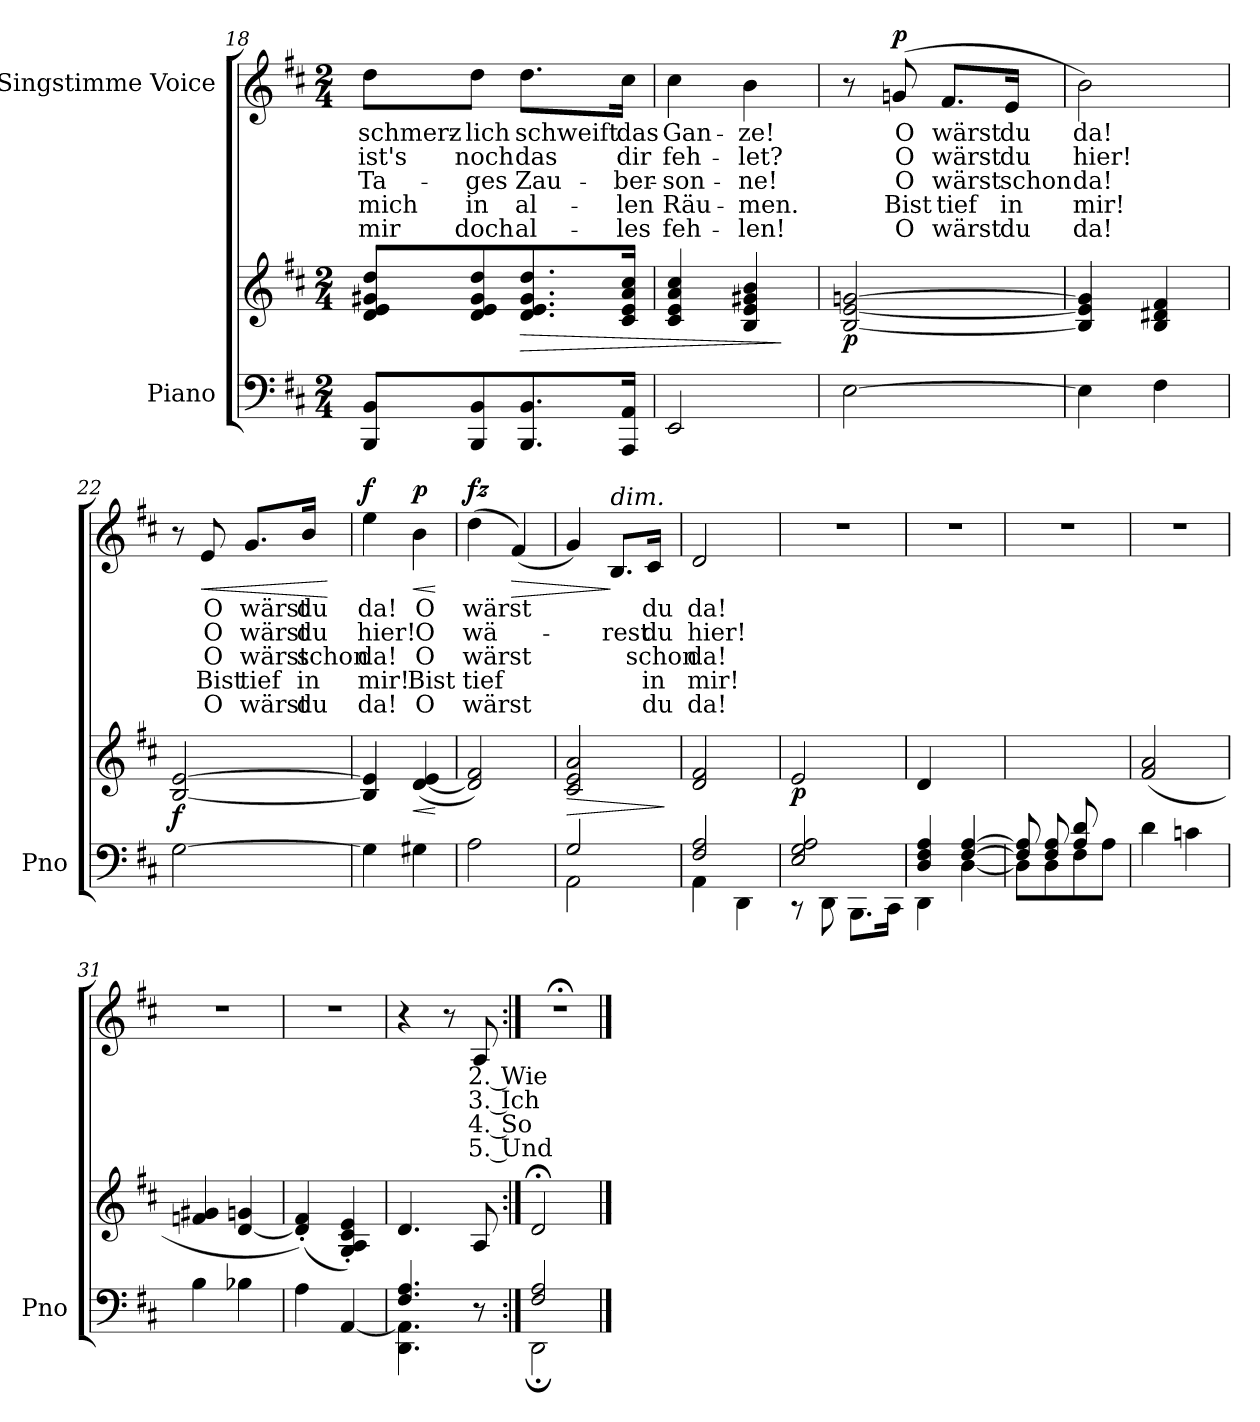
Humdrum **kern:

**kern	**kern	**dynam	**kern	**text	**text	**text	**text	**text	**dynam
*part2	*part2	*part2	*part1	*part1	*part1	*part1	*part1	*part1	*part1
*staff3	*staff2	*staff2/3	*staff1	*staff1	*staff1	*staff1	*staff1	*staff1	*staff1
*I"Piano	*	*	*I"Singstimme  Voice	*	*	*	*	*	*
*I'Pno	*	*	*	*	*	*	*	*	*
*clefF4	*clefG2	*	*clefG2	*	*	*	*	*	*
*k[f#c#]	*k[f#c#]	*	*k[f#c#]	*	*	*	*	*	*
*M2/4	*M2/4	*	*M2/4	*	*	*	*	*	*
=18	=18	=18	=18	=18	=18	=18	=18	=18	=18
!	!	!	!	!LO:LY:b	!LO:LY:b	!LO:LY:b	!LO:LY:b	!LO:LY:b	!
8BBB/ 8BB/L	8d/ 8e/ 8g#X/ 8dd/L	.	8dd\L	schmerz-	ist's	Ta-	mich	mir	.
!	!	!	!	!LO:LY:b	!LO:LY:b	!LO:LY:b	!LO:LY:b	!LO:LY:b	!
8BBB/ 8BB/	8d/ 8e/ 8g#/ 8dd/	.	8dd\J	-lich	noch	-ges	in	doch	.
!	!	!LO:HP:b	!	!LO:LY:b	!LO:LY:b	!LO:LY:b	!LO:LY:b	!LO:LY:b	!
8.BBB/ 8.BB/	8.d/ 8.e/ 8.g#/ 8.dd/	>	8.dd\L	schweift	das	Zau-	al-	al-	.
!	!	!	!	!LO:LY:b	!LO:LY:b	!LO:LY:b	!LO:LY:b	!LO:LY:b	!
16AAA/ 16AA/Jk	16c#/ 16e/ 16a/ 16cc#/Jk	.	16cc#\Jk	das	dir	-ber-	-len	-les	.
=19	=19	=19	=19	=19	=19	=19	=19	=19	=19
!	!	!	!	!LO:LY:b	!LO:LY:b	!LO:LY:b	!LO:LY:b	!LO:LY:b	!
2EE/	4c#/ 4e/ 4a/ 4cc#/	.	4cc#\	Gan-	feh-	-son-	Räu-	feh-	.
!	!	!	!	!LO:LY:b	!LO:LY:b	!LO:LY:b	!LO:LY:b	!LO:LY:b	!
.	4B/ 4e/ 4g#X/ 4b/	.	4b\	-ze!	-let?	-ne!	-men.	-len!	.
.	.	]	.	.	.	.	.	.	.
=20	=20	=20	=20	=20	=20	=20	=20	=20	=20
!	!	!LO:DY:b	!	!	!	!	!	!	!
[2E\	[2B/ [2e/ [2gn/	p	8r	.	.	.	.	.	.
!	!	!	!	!LO:LY:b	!LO:LY:b	!LO:LY:b	!LO:LY:b	!LO:LY:b	!LO:DY:a
.	.	.	(>8gn/	O	O	O	Bist	O	p
!	!	!	!	!LO:LY:b	!LO:LY:b	!LO:LY:b	!LO:LY:b	!LO:LY:b	!
.	.	.	8.f#/L	wärst	wärst	wärst	tief	wärst	.
!	!	!	!	!LO:LY:b	!LO:LY:b	!LO:LY:b	!LO:LY:b	!LO:LY:b	!
.	.	.	16e/Jk	du	du	schon	in	du	.
!!LO:LB:g=z
=21	=21	=21	=21	=21	=21	=21	=21	=21	=21
!	!	!	!	!LO:LY:b	!LO:LY:b	!LO:LY:b	!LO:LY:b	!LO:LY:b	!
4E\]	4B/] 4e/] 4g/]	.	2b\)	da!	hier!	da!	mir!	da!	.
4F#\	4B/ 4d#X/ 4f#/	.	.	.	.	.	.	.	.
=22	=22	=22	=22	=22	=22	=22	=22	=22	=22
!	!	!LO:DY:b	!	!	!	!	!	!	!
[2G\	[2B/ [2e/	f	8r	.	.	.	.	.	.
!	!	!	!	!LO:LY:b	!LO:LY:b	!LO:LY:b	!LO:LY:b	!LO:LY:b	!LO:HP:b
.	.	.	8e/	O	O	O	Bist	O	<
!	!	!	!	!LO:LY:b	!LO:LY:b	!LO:LY:b	!LO:LY:b	!LO:LY:b	!
.	.	.	8.g/L	wärst	wärst	wärst	tief	wärst	.
!	!	!	!	!LO:LY:b	!LO:LY:b	!LO:LY:b	!LO:LY:b	!LO:LY:b	!
.	.	.	16b/Jk	du	du	schon	in	du	.
.	.	.	.	.	.	.	.	.	[
=23	=23	=23	=23	=23	=23	=23	=23	=23	=23
!	!	!	!	!LO:LY:b	!LO:LY:b	!LO:LY:b	!LO:LY:b	!LO:LY:b	!LO:DY:a
4G\]	4B/] 4e/]	.	4ee\	da!	hier!	da!	mir!	da!	f
!	!	!LO:HP:b	!	!LO:LY:b	!LO:LY:b	!LO:LY:b	!LO:LY:b	!LO:LY:b	!LO:HP:b
!	!	!	!	!	!	!	!	!	!LO:DY:n=1:a
4G#X\	(>[4d/ 4e/	<	4b\	O	O	O	Bist	O	< p
.	.	[	.	.	.	.	.	.	[
=24	=24	=24	=24	=24	=24	=24	=24	=24	=24
!	!	!	!	!LO:LY:b	!LO:LY:b	!LO:LY:b	!LO:LY:b	!LO:LY:b	!LO:DY:a
2A\	2d/] 2f#/)	.	(4dd\	wärst	wä-	wärst	tief	wärst	fz
!	!	!	!	!	!	!	!	!	!LO:HP:b
.	.	.	(4f#/)	.	.	.	.	.	>
=25	=25	=25	=25	=25	=25	=25	=25	=25	=25
*^	*	*	*	*	*	*	*	*	*
!	!	!	!LO:HP:b	!	!	!	!	!	!	!
2G/	2AA\	2c#/ 2e/ 2a/	>	4g/)	.	.	.	.	.	.
!	!	!	!	!LO:TX:a:i:t=dim.	!	!	!	!	!	!
!	!	!	!	!	!	!LO:LY:b	!	!	!	!
.	.	.	.	8.B/L	.	-rest	.	.	.	]
!	!	!	!	!	!LO:LY:b	!LO:LY:b	!LO:LY:b	!LO:LY:b	!LO:LY:b	!
.	.	.	.	16c#/Jk	du	du	schon	in	du	.
*v	*v	*	*	*	*	*	*	*	*	*
.	.	]	.	.	.	.	.	.	.
=26	=26	=26	=26	=26	=26	=26	=26	=26	=26
*^	*	*	*	*	*	*	*	*	*
!	!	!	!	!	!LO:LY:b	!LO:LY:b	!LO:LY:b	!LO:LY:b	!LO:LY:b	!
2F#/ 2A/	4AA\	2d/ 2f#/	.	2d/	da!	hier!	da!	mir!	da!	.
.	4DD\	.	.	.	.	.	.	.	.	.
=27	=27	=27	=27	=27	=27	=27	=27	=27	=27	=27
!	!	!	!LO:DY:b	!	!	!	!	!	!	!
2E/ 2G/ 2A/	8r	2e/	p	2r	.	.	.	.	.	.
.	8DD\	.	.	.	.	.	.	.	.	.
.	8.BBB\L	.	.	.	.	.	.	.	.	.
.	16CC#\Jk	.	.	.	.	.	.	.	.	.
=28	=28	=28	=28	=28	=28	=28	=28	=28	=28	=28
4D/ 4F#/ 4A/	4DD\	4d/	.	2r	.	.	.	.	.	.
[4F#/ [4A/	[4D\	4ryy	.	.	.	.	.	.	.	.
=29	=29	=29	=29	=29	=29	=29	=29	=29	=29	=29
*	*	*^	*	*	*	*	*	*	*	*
8F#/] 8A/]L	8D\L]	2ryy	4.ryy	.	2r	.	.	.	.	.	.
8F#/ 8A/	8D\	.	.	.	.	.	.	.	.	.	.
8A/ 8d/	8F#\	.	.	.	.	.	.	.	.	.	.
8ryy	8A\J	.	8d/ 8f#/J	.	.	.	.	.	.	.	.
*v	*v	*	*	*	*	*	*	*	*	*	*
*	*v	*v	*	*	*	*	*	*	*	*
=30	=30	=30	=30	=30	=30	=30	=30	=30	=30
4d\	(2f#/ 2a/	.	2r	.	.	.	.	.	.
4cn\	.	.	.	.	.	.	.	.	.
=31	=31	=31	=31	=31	=31	=31	=31	=31	=31
4B\	4fn/ 4g#X/	.	2r	.	.	.	.	.	.
4B-X\	[4d/ 4gn/	.	.	.	.	.	.	.	.
=32	=32	=32	=32	=32	=32	=32	=32	=32	=32
4A\	(>4d/]'> 4f#/'>)	.	2r	.	.	.	.	.	.
[4AA/	4G/'> 4A/'> 4c#/'> 4e/'>)	.	.	.	.	.	.	.	.
=33	=33	=33	=33	=33	=33	=33	=33	=33	=33
*^	*	*	*	*	*	*	*	*	*
4.F#/ 4.A/	4.DD\ 4.AA\]	4.d/	.	4r	.	.	.	.	.	.
.	.	.	.	8r	.	.	.	.	.	.
!	!	!	!	!	!LO:LY:b	!LO:LY:b	!LO:LY:b	!LO:LY:b	!	!
8r	8ryy	8A/	.	8A/	2. Wie	3. Ich	4. So	5. Und	.	.
=34:|!	=34:|!	=34:|!	=34:|!	=34:|!	=34:|!	=34:|!	=34:|!	=34:|!	=34:|!	=34:|!
2F#/ 2A/	2DD;\	2d;</	.	2r;<	.	.	.	.	.	.
*v	*v	*	*	*	*	*	*	*	*	*
==	==	==	==	==	==	==	==	==	==
*-	*-	*-	*-	*-	*-	*-	*-	*-	*-
